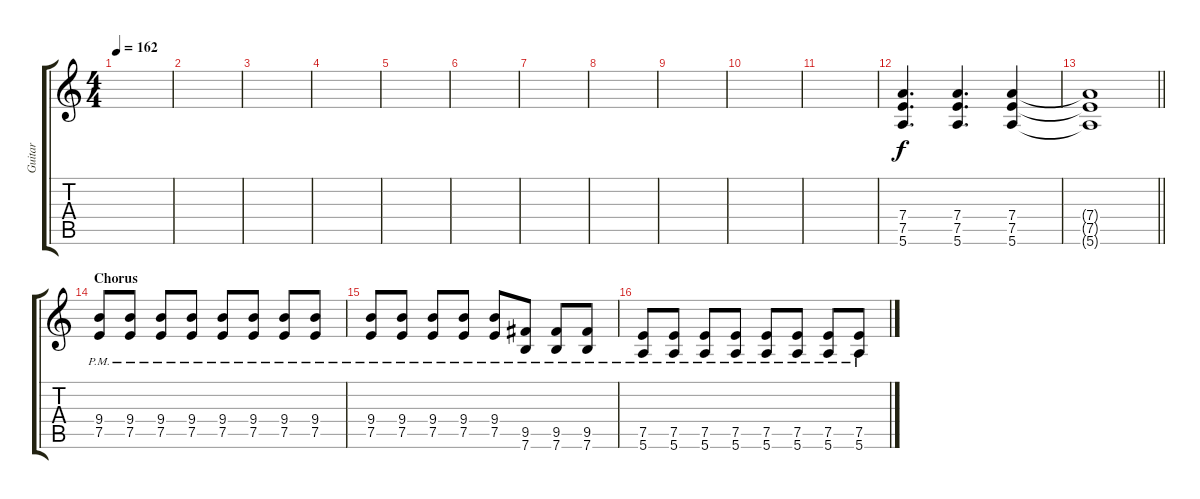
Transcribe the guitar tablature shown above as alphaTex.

\track ("Guitar" "Guitar") {instrument distortionguitar}
\staff {score tabs}
\tuning (E4 B3 G3 D3 A2 E2) {hide}
\ts (4 4)
\tempo 162
\clef g2
\ks c
|
|
|
|
|
|
|
|
|
|
|
(7.4 7.5 5.6).4{d} (7.4 7.5 5.6).4{d} (7.4 7.5 5.6).4 |
\barLineRight lightlight
(7.4{t} 7.5{t} 5.6{t}).1 |
\section ("" "Chorus")
(9.4{pm} 7.5{pm}).8 (9.4{pm} 7.5{pm}).8 (9.4{pm} 7.5{pm}).8 (9.4{pm} 7.5{pm}).8 (9.4{pm} 7.5{pm}).8 (9.4{pm} 7.5{pm}).8 (9.4{pm} 7.5{pm}).8 (9.4{pm} 7.5{pm}).8 |
(9.4{pm} 7.5{pm}).8 (9.4{pm} 7.5{pm}).8 (9.4{pm} 7.5{pm}).8 (9.4{pm} 7.5{pm}).8 (9.4{pm} 7.5{pm}).8 (9.5{pm} 7.6{pm}).8 (9.5{pm} 7.6{pm}).8 (9.5{pm} 7.6{pm}).8 |
(7.5{pm} 5.6{pm}).8 (7.5{pm} 5.6{pm}).8 (7.5{pm} 5.6{pm}).8 (7.5{pm} 5.6{pm}).8 (7.5{pm} 5.6{pm}).8 (7.5{pm} 5.6{pm}).8 (7.5{pm} 5.6{pm}).8 (7.5{pm} 5.6{pm}).8
